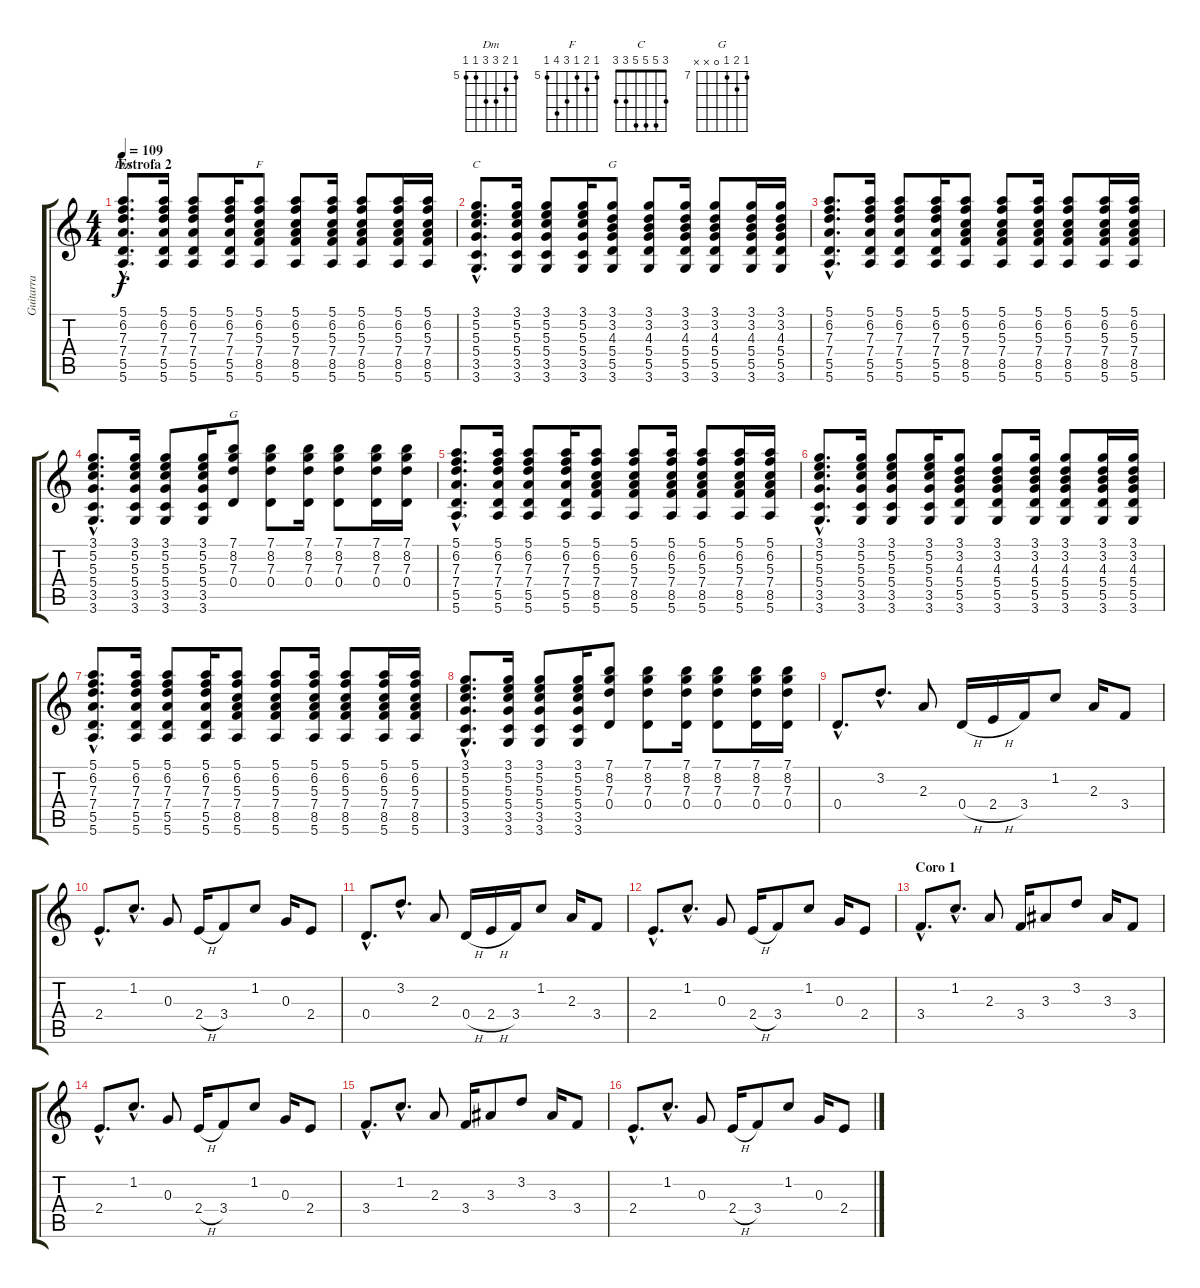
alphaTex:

\track ("Guitarra" "Guitarra") {instrument acousticguitarsteel}
\staff {score tabs}
\tuning (E4 B3 G3 D3 A2 E2) {hide}
\chord ("Dm" 5 6 7 7 5 5) {firstfret 5}
\chord ("F" 5 6 5 7 8 5) {firstfret 5}
\chord ("C" 3 5 5 5 3 3)
\chord ("G" 3 3 4 5 5 3)
\chord ("G" 7 8 7 0 x x) {firstfret 7}
\ts (4 4)
\section ("" "Estrofa 2")
\tempo 109
\clef g2
\ks c
(5.1{hac} 6.2{hac} 7.3{hac} 7.4{hac} 5.5{hac} 5.6{hac}).8{d ch "Dm" dy f volume 6} (5.1 6.2 7.3 7.4 5.5 5.6).16 (5.1 6.2 7.3 7.4 5.5 5.6).8 (5.1 6.2 7.3 7.4 5.5 5.6).16 (5.1 6.2 5.3 7.4 8.5 5.6).8{ch "F"} (5.1 6.2 5.3 7.4 8.5 5.6).8 (5.1 6.2 5.3 7.4 8.5 5.6).16 (5.1 6.2 5.3 7.4 8.5 5.6).8 (5.1 6.2 5.3 7.4 8.5 5.6).16 (5.1 6.2 5.3 7.4 8.5 5.6).16 |
(3.1{hac} 5.2{hac} 5.3{hac} 5.4{hac} 3.5{hac} 3.6{hac}).8{d ch "C"} (3.1 5.2 5.3 5.4 3.5 3.6).16 (3.1 5.2 5.3 5.4 3.5 3.6).8 (3.1 5.2 5.3 5.4 3.5 3.6).16 (3.1 3.2 4.3 5.4 5.5 3.6).8{ch "G"} (3.1 3.2 4.3 5.4 5.5 3.6).8 (3.1 3.2 4.3 5.4 5.5 3.6).16 (3.1 3.2 4.3 5.4 5.5 3.6).8 (3.1 3.2 4.3 5.4 5.5 3.6).16 (3.1 3.2 4.3 5.4 5.5 3.6).16 |
(5.1{hac} 6.2{hac} 7.3{hac} 7.4{hac} 5.5{hac} 5.6{hac}).8{d} (5.1 6.2 7.3 7.4 5.5 5.6).16 (5.1 6.2 7.3 7.4 5.5 5.6).8 (5.1 6.2 7.3 7.4 5.5 5.6).16 (5.1 6.2 5.3 7.4 8.5 5.6).8 (5.1 6.2 5.3 7.4 8.5 5.6).8 (5.1 6.2 5.3 7.4 8.5 5.6).16 (5.1 6.2 5.3 7.4 8.5 5.6).8 (5.1 6.2 5.3 7.4 8.5 5.6).16 (5.1 6.2 5.3 7.4 8.5 5.6).16 |
(3.1{hac} 5.2{hac} 5.3{hac} 5.4{hac} 3.5{hac} 3.6{hac}).8{d} (3.1 5.2 5.3 5.4 3.5 3.6).16 (3.1 5.2 5.3 5.4 3.5 3.6).8 (3.1 5.2 5.3 5.4 3.5 3.6).16 (7.1 8.2 7.3 0.4).8{ch "G"} (7.1 8.2 7.3 0.4).8 (7.1 8.2 7.3 0.4).16 (7.1 8.2 7.3 0.4).8 (7.1 8.2 7.3 0.4).16 (7.1 8.2 7.3 0.4).16 |
(5.1{hac} 6.2{hac} 7.3{hac} 7.4{hac} 5.5{hac} 5.6{hac}).8{d} (5.1 6.2 7.3 7.4 5.5 5.6).16 (5.1 6.2 7.3 7.4 5.5 5.6).8 (5.1 6.2 7.3 7.4 5.5 5.6).16 (5.1 6.2 5.3 7.4 8.5 5.6).8 (5.1 6.2 5.3 7.4 8.5 5.6).8 (5.1 6.2 5.3 7.4 8.5 5.6).16 (5.1 6.2 5.3 7.4 8.5 5.6).8 (5.1 6.2 5.3 7.4 8.5 5.6).16 (5.1 6.2 5.3 7.4 8.5 5.6).16 |
(3.1{hac} 5.2{hac} 5.3{hac} 5.4{hac} 3.5{hac} 3.6{hac}).8{d} (3.1 5.2 5.3 5.4 3.5 3.6).16 (3.1 5.2 5.3 5.4 3.5 3.6).8 (3.1 5.2 5.3 5.4 3.5 3.6).16 (3.1 3.2 4.3 5.4 5.5 3.6).8 (3.1 3.2 4.3 5.4 5.5 3.6).8 (3.1 3.2 4.3 5.4 5.5 3.6).16 (3.1 3.2 4.3 5.4 5.5 3.6).8 (3.1 3.2 4.3 5.4 5.5 3.6).16 (3.1 3.2 4.3 5.4 5.5 3.6).16 |
(5.1{hac} 6.2{hac} 7.3{hac} 7.4{hac} 5.5{hac} 5.6{hac}).8{d} (5.1 6.2 7.3 7.4 5.5 5.6).16 (5.1 6.2 7.3 7.4 5.5 5.6).8 (5.1 6.2 7.3 7.4 5.5 5.6).16 (5.1 6.2 5.3 7.4 8.5 5.6).8 (5.1 6.2 5.3 7.4 8.5 5.6).8 (5.1 6.2 5.3 7.4 8.5 5.6).16 (5.1 6.2 5.3 7.4 8.5 5.6).8 (5.1 6.2 5.3 7.4 8.5 5.6).16 (5.1 6.2 5.3 7.4 8.5 5.6).16 |
(3.1{hac} 5.2{hac} 5.3{hac} 5.4{hac} 3.5{hac} 3.6{hac}).8{d} (3.1 5.2 5.3 5.4 3.5 3.6).16 (3.1 5.2 5.3 5.4 3.5 3.6).8 (3.1 5.2 5.3 5.4 3.5 3.6).16 (7.1 8.2 7.3 0.4).8 (7.1 8.2 7.3 0.4).8 (7.1 8.2 7.3 0.4).16 (7.1 8.2 7.3 0.4).8 (7.1 8.2 7.3 0.4).16 (7.1 8.2 7.3 0.4).16 |
0.4{hac}.8{d volume 13} 3.2{hac}.8{d} 2.3.8 0.4{h}.16 2.4{h}.16 3.4.16 1.2.8 2.3.16 3.4.8 |
2.4{hac}.8{d} 1.2{hac}.8{d} 0.3.8 2.4{h}.16 3.4.8 1.2.8 0.3.16 2.4.8 |
0.4{hac}.8{d} 3.2{hac}.8{d} 2.3.8 0.4{h}.16 2.4{h}.16 3.4.16 1.2.8 2.3.16 3.4.8 |
2.4{hac}.8{d} 1.2{hac}.8{d} 0.3.8 2.4{h}.16 3.4.8 1.2.8 0.3.16 2.4.8 |
\section ("" "Coro 1")
3.4{hac}.8{d} 1.2{hac}.8{d} 2.3.8 3.4.16 3.3.8 3.2.8 3.3.16 3.4.8 |
2.4{hac}.8{d} 1.2{hac}.8{d} 0.3.8 2.4{h}.16 3.4.8 1.2.8 0.3.16 2.4.8 |
3.4{hac}.8{d} 1.2{hac}.8{d} 2.3.8 3.4.16 3.3.8 3.2.8 3.3.16 3.4.8 |
2.4{hac}.8{d} 1.2{hac}.8{d} 0.3.8 2.4{h}.16 3.4.8 1.2.8 0.3.16 2.4.8
